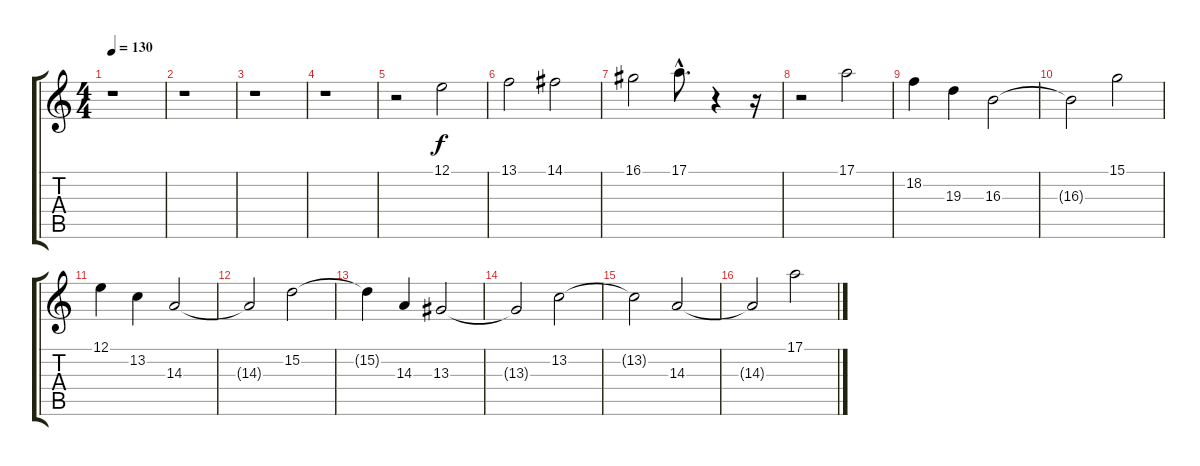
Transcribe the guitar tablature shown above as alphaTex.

\track "" {instrument stringensemble1}
\staff {score tabs}
\tuning (E4 B3 G3 D3 A2 E2) {hide}
\ts (4 4)
\tempo 130
\clef g2
\ks c
r.1{dy ff} |
r.1 |
r.1 |
r.1 |
r.2 12.1.2{dy f} |
13.1.2 14.1.2 |
16.1.2 17.1{hac}.8{d} r.4 r.16 |
r.2 17.1.2 |
18.2.4 19.3.4 16.3.2 |
16.3{t}.2 15.1.2 |
12.1.4 13.2.4 14.3.2 |
14.3{t}.2 15.2.2 |
15.2{t}.4 14.3.4 13.3.2 |
13.3{t}.2 13.2.2 |
13.2{t}.2 14.3.2 |
14.3{t}.2 17.1.2
